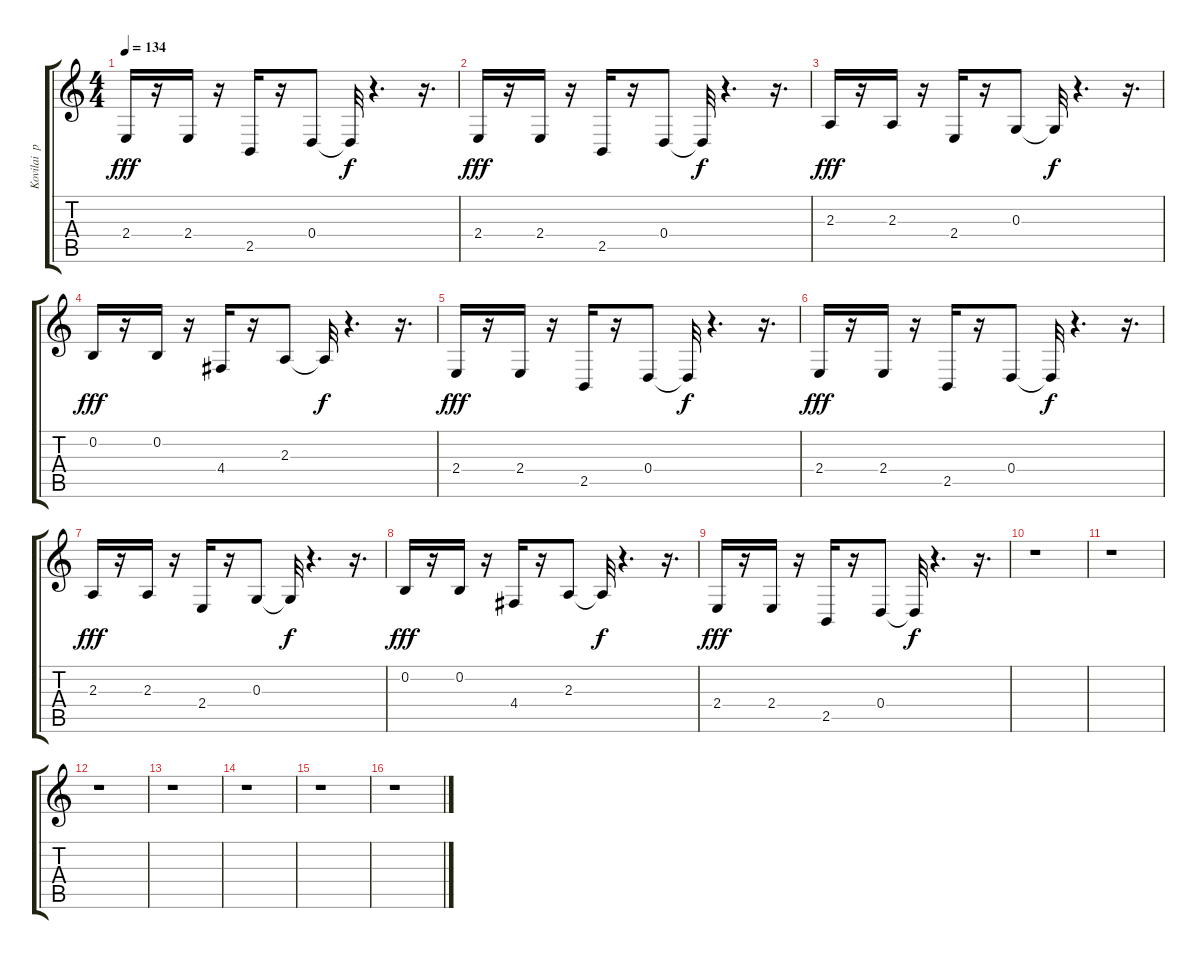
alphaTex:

\track ("Kovilai  po tihonechky:" "Kovilai  p") {instrument lead8bassandlead}
\staff {score tabs}
\tuning (E4 B3 G3 D3 A2 E2) {hide}
\ts (4 4)
\tempo 134
\clef g2
\ks c
2.4.16{dy fff} r.16 2.4.16 r.16 2.5.16 r.16 0.4.8 0.4{t}.32{dy f} r.4{d} r.16{d} |
2.4.16{dy fff} r.16 2.4.16 r.16 2.5.16 r.16 0.4.8 0.4{t}.32{dy f} r.4{d} r.16{d} |
2.3.16{dy fff} r.16 2.3.16 r.16 2.4.16 r.16 0.3.8 0.3{t}.32{dy f} r.4{d} r.16{d} |
0.2.16{dy fff} r.16 0.2.16 r.16 4.4.16 r.16 2.3.8 2.3{t}.32{dy f} r.4{d} r.16{d} |
2.4.16{dy fff} r.16 2.4.16 r.16 2.5.16 r.16 0.4.8 0.4{t}.32{dy f} r.4{d} r.16{d} |
2.4.16{dy fff} r.16 2.4.16 r.16 2.5.16 r.16 0.4.8 0.4{t}.32{dy f} r.4{d} r.16{d} |
2.3.16{dy fff} r.16 2.3.16 r.16 2.4.16 r.16 0.3.8 0.3{t}.32{dy f} r.4{d} r.16{d} |
0.2.16{dy fff} r.16 0.2.16 r.16 4.4.16 r.16 2.3.8 2.3{t}.32{dy f} r.4{d} r.16{d} |
2.4.16{dy fff} r.16 2.4.16 r.16 2.5.16 r.16 0.4.8 0.4{t}.32{dy f} r.4{d} r.16{d} |
r.1 |
r.1 |
r.1 |
r.1 |
r.1 |
r.1 |
r.1
